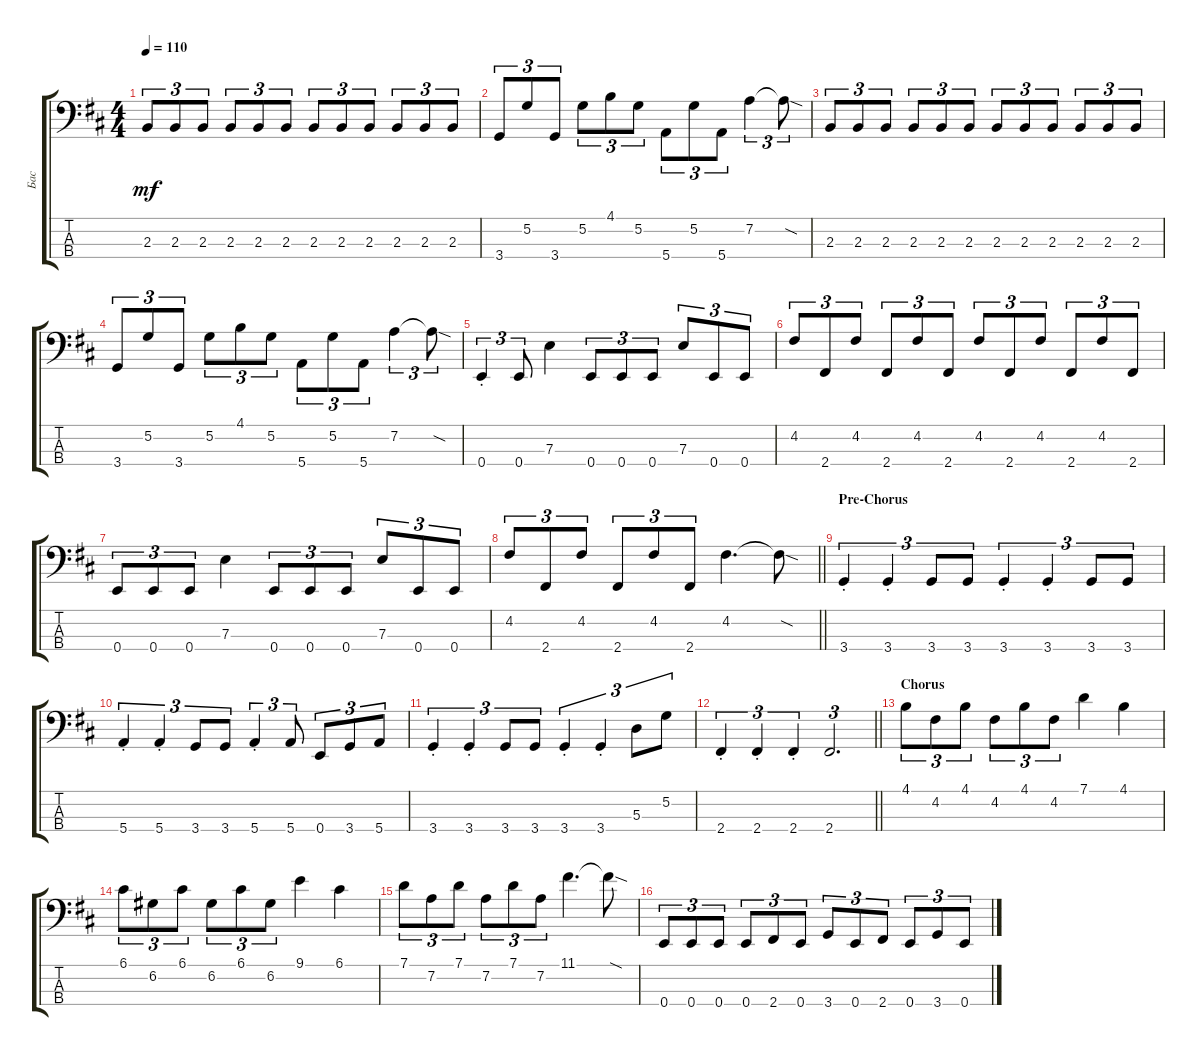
\track ("Бас" "Бас") {instrument fretlessbass}
\staff {score tabs}
\tuning (G2 D2 A1 E1) {hide}
\ts (4 4)
\tempo 110
\clef f4
\ks bminor
2.3.8{tu (3 2) dy mf} 2.3.8{tu (3 2)} 2.3.8{tu (3 2)} 2.3.8{tu (3 2)} 2.3.8{tu (3 2)} 2.3.8{tu (3 2)} 2.3.8{tu (3 2)} 2.3.8{tu (3 2)} 2.3.8{tu (3 2)} 2.3.8{tu (3 2)} 2.3.8{tu (3 2)} 2.3.8{tu (3 2)} |
3.4.8{tu (3 2)} 5.2.8{tu (3 2)} 3.4.8{tu (3 2)} 5.2.8{tu (3 2)} 4.1.8{tu (3 2)} 5.2.8{tu (3 2)} 5.4.8{tu (3 2)} 5.2.8{tu (3 2)} 5.4.8{tu (3 2)} 7.2.4{tu (3 2)} 7.2{sod t}.8{tu (3 2)} |
2.3.8{tu (3 2)} 2.3.8{tu (3 2)} 2.3.8{tu (3 2)} 2.3.8{tu (3 2)} 2.3.8{tu (3 2)} 2.3.8{tu (3 2)} 2.3.8{tu (3 2)} 2.3.8{tu (3 2)} 2.3.8{tu (3 2)} 2.3.8{tu (3 2)} 2.3.8{tu (3 2)} 2.3.8{tu (3 2)} |
3.4.8{tu (3 2)} 5.2.8{tu (3 2)} 3.4.8{tu (3 2)} 5.2.8{tu (3 2)} 4.1.8{tu (3 2)} 5.2.8{tu (3 2)} 5.4.8{tu (3 2)} 5.2.8{tu (3 2)} 5.4.8{tu (3 2)} 7.2.4{tu (3 2)} 7.2{sod t}.8{tu (3 2)} |
0.4{st}.4{tu (3 2)} 0.4.8{tu (3 2)} 7.3.4 0.4.8{tu (3 2)} 0.4.8{tu (3 2)} 0.4.8{tu (3 2)} 7.3.8{tu (3 2)} 0.4.8{tu (3 2)} 0.4.8{tu (3 2)} |
4.2.8{tu (3 2)} 2.4.8{tu (3 2)} 4.2.8{tu (3 2)} 2.4.8{tu (3 2)} 4.2.8{tu (3 2)} 2.4.8{tu (3 2)} 4.2.8{tu (3 2)} 2.4.8{tu (3 2)} 4.2.8{tu (3 2)} 2.4.8{tu (3 2)} 4.2.8{tu (3 2)} 2.4.8{tu (3 2)} |
0.4.8{tu (3 2)} 0.4.8{tu (3 2)} 0.4.8{tu (3 2)} 7.3.4 0.4.8{tu (3 2)} 0.4.8{tu (3 2)} 0.4.8{tu (3 2)} 7.3.8{tu (3 2)} 0.4.8{tu (3 2)} 0.4.8{tu (3 2)} |
\barLineRight lightlight
4.2.8{tu (3 2)} 2.4.8{tu (3 2)} 4.2.8{tu (3 2)} 2.4.8{tu (3 2)} 4.2.8{tu (3 2)} 2.4.8{tu (3 2)} 4.2.4{d} 4.2{sod t}.8 |
\section ("" "Pre-Chorus")
3.4{st}.4{tu (3 2)} 3.4{st}.4{tu (3 2)} 3.4.8{tu (3 2)} 3.4.8{tu (3 2)} 3.4{st}.4{tu (3 2)} 3.4{st}.4{tu (3 2)} 3.4.8{tu (3 2)} 3.4.8{tu (3 2)} |
5.4{st}.4{tu (3 2)} 5.4{st}.4{tu (3 2)} 3.4.8{tu (3 2)} 3.4.8{tu (3 2)} 5.4{st}.4{tu (3 2)} 5.4.8{tu (3 2)} 0.4.8{tu (3 2)} 3.4.8{tu (3 2)} 5.4.8{tu (3 2)} |
3.4{st}.4{tu (3 2)} 3.4{st}.4{tu (3 2)} 3.4.8{tu (3 2)} 3.4.8{tu (3 2)} 3.4{st}.4{tu (3 2)} 3.4{st}.4{tu (3 2)} 5.3.8{tu (3 2)} 5.2.8{tu (3 2)} |
\barLineRight lightlight
2.4{st}.4{tu (3 2)} 2.4{st}.4{tu (3 2)} 2.4{st}.4{tu (3 2)} 2.4.2{d tu (3 2)} |
\section ("" "Chorus")
4.1.8{tu (3 2)} 4.2.8{tu (3 2)} 4.1.8{tu (3 2)} 4.2.8{tu (3 2)} 4.1.8{tu (3 2)} 4.2.8{tu (3 2)} 7.1.4 4.1.4 |
6.1.8{tu (3 2)} 6.2.8{tu (3 2)} 6.1.8{tu (3 2)} 6.2.8{tu (3 2)} 6.1.8{tu (3 2)} 6.2.8{tu (3 2)} 9.1.4 6.1.4 |
7.1.8{tu (3 2)} 7.2.8{tu (3 2)} 7.1.8{tu (3 2)} 7.2.8{tu (3 2)} 7.1.8{tu (3 2)} 7.2.8{tu (3 2)} 11.1.4{d} 11.1{sod t}.8 |
0.4.8{tu (3 2)} 0.4.8{tu (3 2)} 0.4.8{tu (3 2)} 0.4.8{tu (3 2)} 2.4.8{tu (3 2)} 0.4.8{tu (3 2)} 3.4.8{tu (3 2)} 0.4.8{tu (3 2)} 2.4.8{tu (3 2)} 0.4.8{tu (3 2)} 3.4.8{tu (3 2)} 0.4.8{tu (3 2)}
